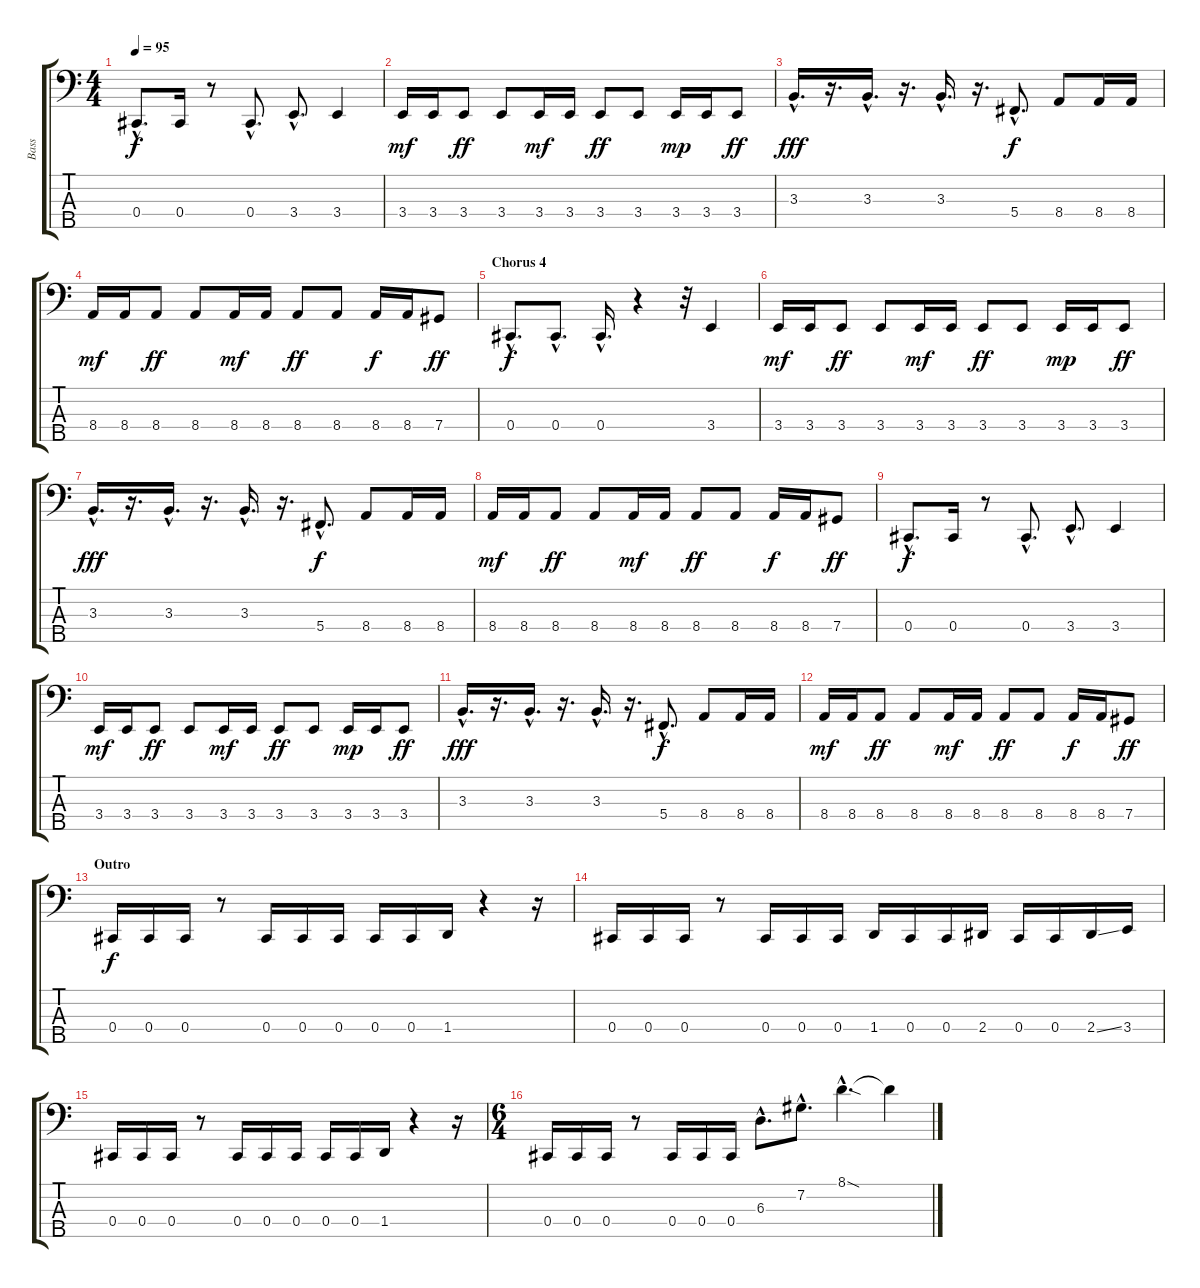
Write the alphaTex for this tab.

\track ("Bass" "Bass") {instrument electricbassfinger}
\staff {score tabs}
\tuning (Gb2 Db2 Ab1 Db1 Bb0) {hide}
\ts (4 4)
\tempo 95
\clef f4
\ks c
0.4{hac}.8{d dy f} 0.4.16 r.8 0.4{hac}.8{d} 3.4{hac}.8{d} 3.4.4 |
3.4.16{dy mf} 3.4.16 3.4.8{dy ff} 3.4.8 3.4.16{dy mf} 3.4.16 3.4.8{dy ff} 3.4.8 3.4.16{dy mp} 3.4.16 3.4.8{dy ff} |
3.3{hac}.16{d dy fff} r.16{d} 3.3{hac}.16{d} r.16{d} 3.3{hac}.16{d} r.16{d} 5.4{hac}.8{d dy f} 8.4.8 8.4.16 8.4.16 |
8.4.16{dy mf} 8.4.16 8.4.8{dy ff} 8.4.8 8.4.16{dy mf} 8.4.16 8.4.8{dy ff} 8.4.8 8.4.16{dy f} 8.4.16 7.4.8{dy ff} |
\section ("" "Chorus 4")
0.4{hac}.8{d dy f} 0.4{hac}.8{d} 0.4{hac}.16{d} r.4 r.32 3.4.4 |
3.4.16{dy mf} 3.4.16 3.4.8{dy ff} 3.4.8 3.4.16{dy mf} 3.4.16 3.4.8{dy ff} 3.4.8 3.4.16{dy mp} 3.4.16 3.4.8{dy ff} |
3.3{hac}.16{d dy fff} r.16{d} 3.3{hac}.16{d} r.16{d} 3.3{hac}.16{d} r.16{d} 5.4{hac}.8{d dy f} 8.4.8 8.4.16 8.4.16 |
8.4.16{dy mf} 8.4.16 8.4.8{dy ff} 8.4.8 8.4.16{dy mf} 8.4.16 8.4.8{dy ff} 8.4.8 8.4.16{dy f} 8.4.16 7.4.8{dy ff} |
0.4{hac}.8{d dy f} 0.4.16 r.8 0.4{hac}.8{d} 3.4{hac}.8{d} 3.4.4 |
3.4.16{dy mf} 3.4.16 3.4.8{dy ff} 3.4.8 3.4.16{dy mf} 3.4.16 3.4.8{dy ff} 3.4.8 3.4.16{dy mp} 3.4.16 3.4.8{dy ff} |
3.3{hac}.16{d dy fff} r.16{d} 3.3{hac}.16{d} r.16{d} 3.3{hac}.16{d} r.16{d} 5.4{hac}.8{d dy f} 8.4.8 8.4.16 8.4.16 |
8.4.16{dy mf} 8.4.16 8.4.8{dy ff} 8.4.8 8.4.16{dy mf} 8.4.16 8.4.8{dy ff} 8.4.8 8.4.16{dy f} 8.4.16 7.4.8{dy ff} |
\section ("" "Outro")
0.4.16{dy f} 0.4.16 0.4.16 r.8 0.4.16 0.4.16 0.4.16 0.4.16 0.4.16 1.4.16 r.4 r.16 |
0.4.16 0.4.16 0.4.16 r.8 0.4.16 0.4.16 0.4.16 1.4.16 0.4.16 0.4.16 2.4.16 0.4.16 0.4.16 2.4{ss}.16 3.4.16 |
0.4.16 0.4.16 0.4.16 r.8 0.4.16 0.4.16 0.4.16 0.4.16 0.4.16 1.4.16 r.4 r.16 |
\ts (6 4)
0.4.16 0.4.16 0.4.16 r.8 0.4.16 0.4.16 0.4.16 6.3{hac}.8{d} 7.2{hac}.8{d} 8.1{sod hac}.4{d} 8.1{t}.4{volume 1}
